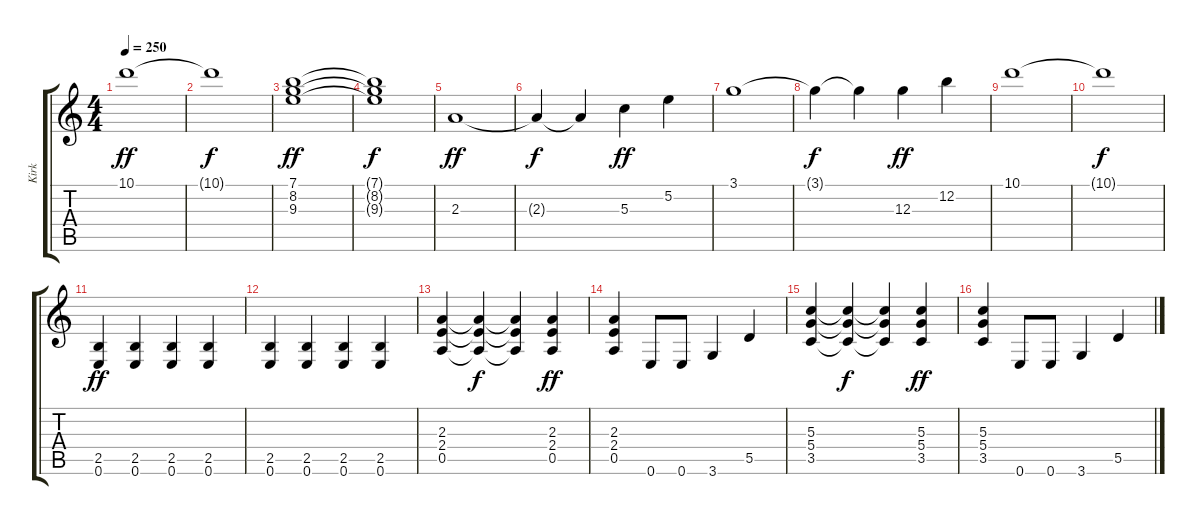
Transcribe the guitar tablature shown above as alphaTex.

\track ("Kirk" "Kirk") {instrument distortionguitar}
\staff {score tabs}
\tuning (E4 B3 G3 D3 A2 E2) {hide}
\ts (4 4)
\tempo 250
\clef g2
\ks c
10.1.1{dy ff} |
10.1{t}.1{dy f} |
(7.1 8.2 9.3).1{dy ff} |
(7.1{t} 8.2{t} 9.3{t}).1{dy f} |
2.3.1{dy ff} |
2.3{t}.4{dy f} 2.3{t}.4 5.3.4{dy ff} 5.2.4 |
3.1.1 |
3.1{t}.4{dy f} 3.1{t}.4 12.3.4{dy ff} 12.2.4 |
10.1.1 |
10.1{t}.1{dy f} |
(2.5 0.6).4{dy ff volume 16 instrument distortionguitar} (2.5 0.6).4 (2.5 0.6).4 (2.5 0.6).4 |
(2.5 0.6).4 (2.5 0.6).4 (2.5 0.6).4 (2.5 0.6).4 |
(2.3 2.4 0.5).4 (2.3{t} 2.4{t} 0.5{t}).4{dy f} (2.3{t} 2.4{t} 0.5{t}).4 (2.3 2.4 0.5).4{dy ff} |
(2.3 2.4 0.5).4 0.6.8 0.6.8 3.6.4 5.5.4 |
(5.3 5.4 3.5).4 (5.3{t} 5.4{t} 3.5{t}).4{dy f} (5.3{t} 5.4{t} 3.5{t}).4 (5.3 5.4 3.5).4{dy ff} |
(5.3 5.4 3.5).4 0.6.8 0.6.8 3.6.4 5.5.4
